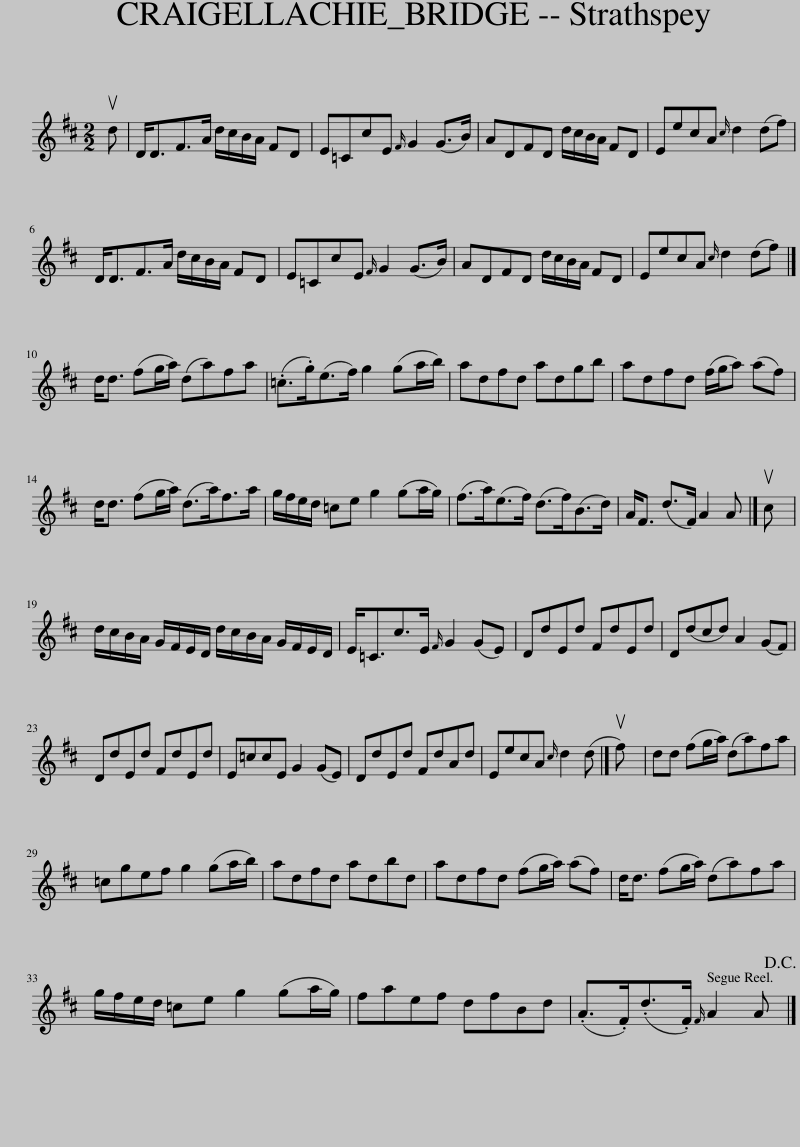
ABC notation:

X:1
L:1/8
M:2/2
I:linebreak $
K:D
V:1 treble
V:1
 ud | D<DF>A d/c/B/A/ FD | E=CcE{F} G2 (G>B) | ADFD d/c/B/A/ FD | EecA{c} d2 (df) |$ %5
 D<DF>A d/c/B/A/ FD | E=CcE{F} G2 (G>B) | ADFD d/c/B/A/ FD | EecA{c} d2 (df) |]$ d<d (fg/a/) (da)fa | %10
 (.=c>.g)(e>f) g2 (ga/b/) | adfd adgb | adfd (f/g/a) (af) |$ d<d (fg/a/) (d>a)f>a | g/f/e/d/ =ce g2 (ga/g/) | %15
 (f>a)(e>f) (d>f)(B>d) | A<F (d>F) A2 A |] uc |$ d/c/B/A/ G/F/E/D/ d/c/B/A/ G/F/E/D/ | E<=Cc>E{F} G2 (GE) | %20
 DdEd FdEd | D(dcd) A2 (GF) |$ DdEd FdEd | E=ccE G2 (GE) | DdEd FdAd | %25
 EecA{c} d2 (d |] uf) | dd (fg/a/) (da)fa |$ =cgef g2 (ga/b/) | adfd adbd | %30
 adfd (fg/a/) (af) | d<d (fg/a/) (da)fa |$ g/f/e/d/ =ce g2 (ga/g/) | faef dfBd | (.A>.F)(.d>.F){F} A2 A!D.C.! |] %35
